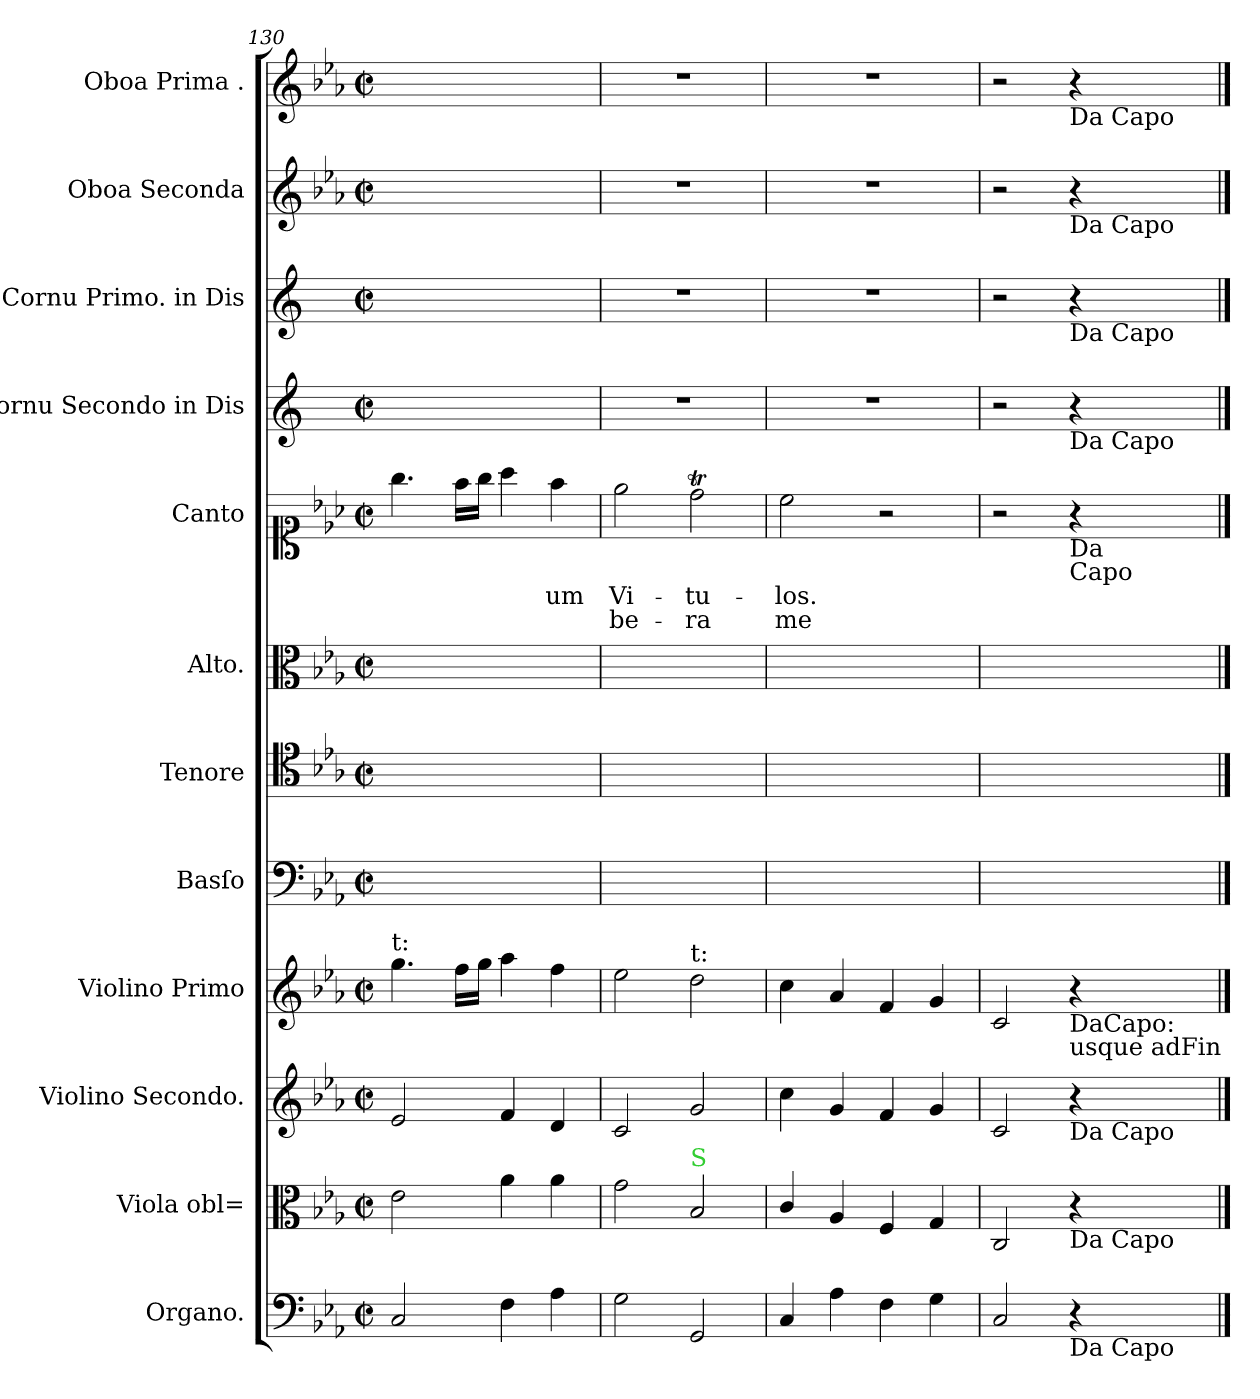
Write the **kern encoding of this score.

**kern	**kern	**kern	**kern	**kern	**kern	**kern	**kern	**text	**text	**kern	**kern	**kern	**kern
*part12	*part11	*part10	*part9	*part8	*part7	*part6	*part5	*part5	*part5	*part4	*part3	*part2	*part1
*staff12	*staff11	*staff10	*staff9	*staff8	*staff7	*staff6	*staff5	*staff5	*staff5	*staff4	*staff3	*staff2	*staff1
*I"Organo.	*I"Viola obl=	*I"Violino Secondo.	*I"Violino Primo	*I"Basſo	*I"Tenore	*I"Alto.	*I"Canto	*	*	*I"Cornu Secondo in Dis	*I"Cornu Primo. in Dis	*I"Oboa Seconda	*I"Oboa Prima .
*I'org	*I'vla obl	*I'vl 2	*I'vl 1	*I'B	*I'T	*I'A	*	*	*	*I'cor 2	*I'cor 1	*I'ob 2	*I'ob 1
*clefF4	*clefC3	*clefG2	*clefG2	*clefF4	*clefC4	*clefC3	*clefC1	*	*	*clefG2	*clefG2	*clefG2	*clefG2
*	*	*	*	*	*	*	*	*	*	*ITrd5c9	*ITrd5c9	*	*
*k[b-e-a-]	*k[b-e-a-]	*k[b-e-a-]	*k[b-e-a-]	*k[b-e-a-]	*k[b-e-a-]	*k[b-e-a-]	*k[b-e-a-]	*	*	*k[b-e-a-]	*k[b-e-a-]	*k[b-e-a-]	*k[b-e-a-]
*E-:	*E-:	*E-:	*E-:	*E-:	*E-:	*E-:	*E-:	*	*	*E-:	*E-:	*E-:	*E-:
*M2/2	*M2/2	*M2/2	*M2/2	*M2/2	*M2/2	*M2/2	*M2/2	*	*	*M2/2	*M2/2	*M2/2	*M2/2
*met(c|)	*met(c|)	*met(c|)	*met(c|)	*met(c|)	*met(c|)	*met(c|)	*met(c|)	*	*	*met(c|)	*met(c|)	*met(c|)	*met(c|)
=130	=130	=130	=130	=130	=130	=130	=130	=130	=130	=130	=130	=130	=130
!	!	!	!LO:TX:a:t=t&colon;	!	!	!	!	!	!	!	!	!	!
2C/	2e-\	2e-/	4.gg\	1ryy	1ryy	1ryy	4.gg\	.	.	1ryy	1ryy	1ryy	1ryy
.	.	.	16ff\LL	.	.	.	16ff\LL	.	.	.	.	.	.
.	.	.	16gg\JJ	.	.	.	16gg\JJ	.	.	.	.	.	.
4F\	4a-\	4f/	4aa-\	.	.	.	4aa-\	.	.	.	.	.	.
4A-\	4a-\	4d/	4ff\	.	.	.	4ff\	-um	.	.	.	.	.
=131	=131	=131	=131	=131	=131	=131	=131	=131	=131	=131	=131	=131	=131
2G\	2g\	2c/	2ee-\	1ryy	1ryy	1ryy	2ee-\	Vi-	-be-	1r	1r	1r	1r
!	!	!	!LO:TX:a:t=t&colon;	!	!	!	!	!	!	!	!	!	!
!	!LO:TX:a:color=limegreen:t=S	!	!	!	!	!	!	!	!	!	!	!	!
2GG/	2B-/	2g/	2dd\	.	.	.	2ddt\	-tu-	-ra	.	.	.	.
=132	=132	=132	=132	=132	=132	=132	=132	=132	=132	=132	=132	=132	=132
4C/	4c/	4cc\	4cc\	1ryy	1ryy	1ryy	2cc\	-los.	me	1r	1r	1r	1r
4A-\	4A-/	4g/	4a-/	.	.	.	.	.	.	.	.	.	.
4F\	4F/	4f/	4f/	.	.	.	2r	.	.	.	.	.	.
4G\	4G/	4g/	4g/	.	.	.	.	.	.	.	.	.	.
=133	=133	=133	=133	=133	=133	=133	=133	=133	=133	=133	=133	=133	=133
2C/	2C/	2c/	2c/	2ryy	2ryy	2ryy	2r	.	.	2r	2r	2r	2r
!	!	!	!	!	!	!	!	!	!	!	!	!	!LO:TX:b:t=Da Capo
!	!	!	!	!	!	!	!	!	!	!	!	!LO:TX:b:t=Da Capo	!
!	!	!	!	!	!	!	!	!	!	!	!LO:TX:b:t=Da Capo	!	!
!	!	!	!	!	!	!	!	!	!	!LO:TX:b:t=Da Capo	!	!	!
!	!	!	!	!	!	!	!LO:TX:b:t=Da\nCapo	!	!	!	!	!	!
!	!	!	!LO:TX:b:t=DaCapo&colon;\nusque adFin	!	!	!	!	!	!	!	!	!	!
!	!	!LO:TX:b:t=Da Capo	!	!	!	!	!	!	!	!	!	!	!
!	!LO:TX:b:t=Da Capo	!	!	!	!	!	!	!	!	!	!	!	!
!LO:TX:b:t=Da Capo	!	!	!	!	!	!	!	!	!	!	!	!	!
4r	4r	4r	4r	4ryy	4ryy	4ryy	4r	.	.	4r	4r	4r	4r
==	==	==	==	==	==	==	==	==	==	==	==	==	==
*-	*-	*-	*-	*-	*-	*-	*-	*-	*-	*-	*-	*-	*-
